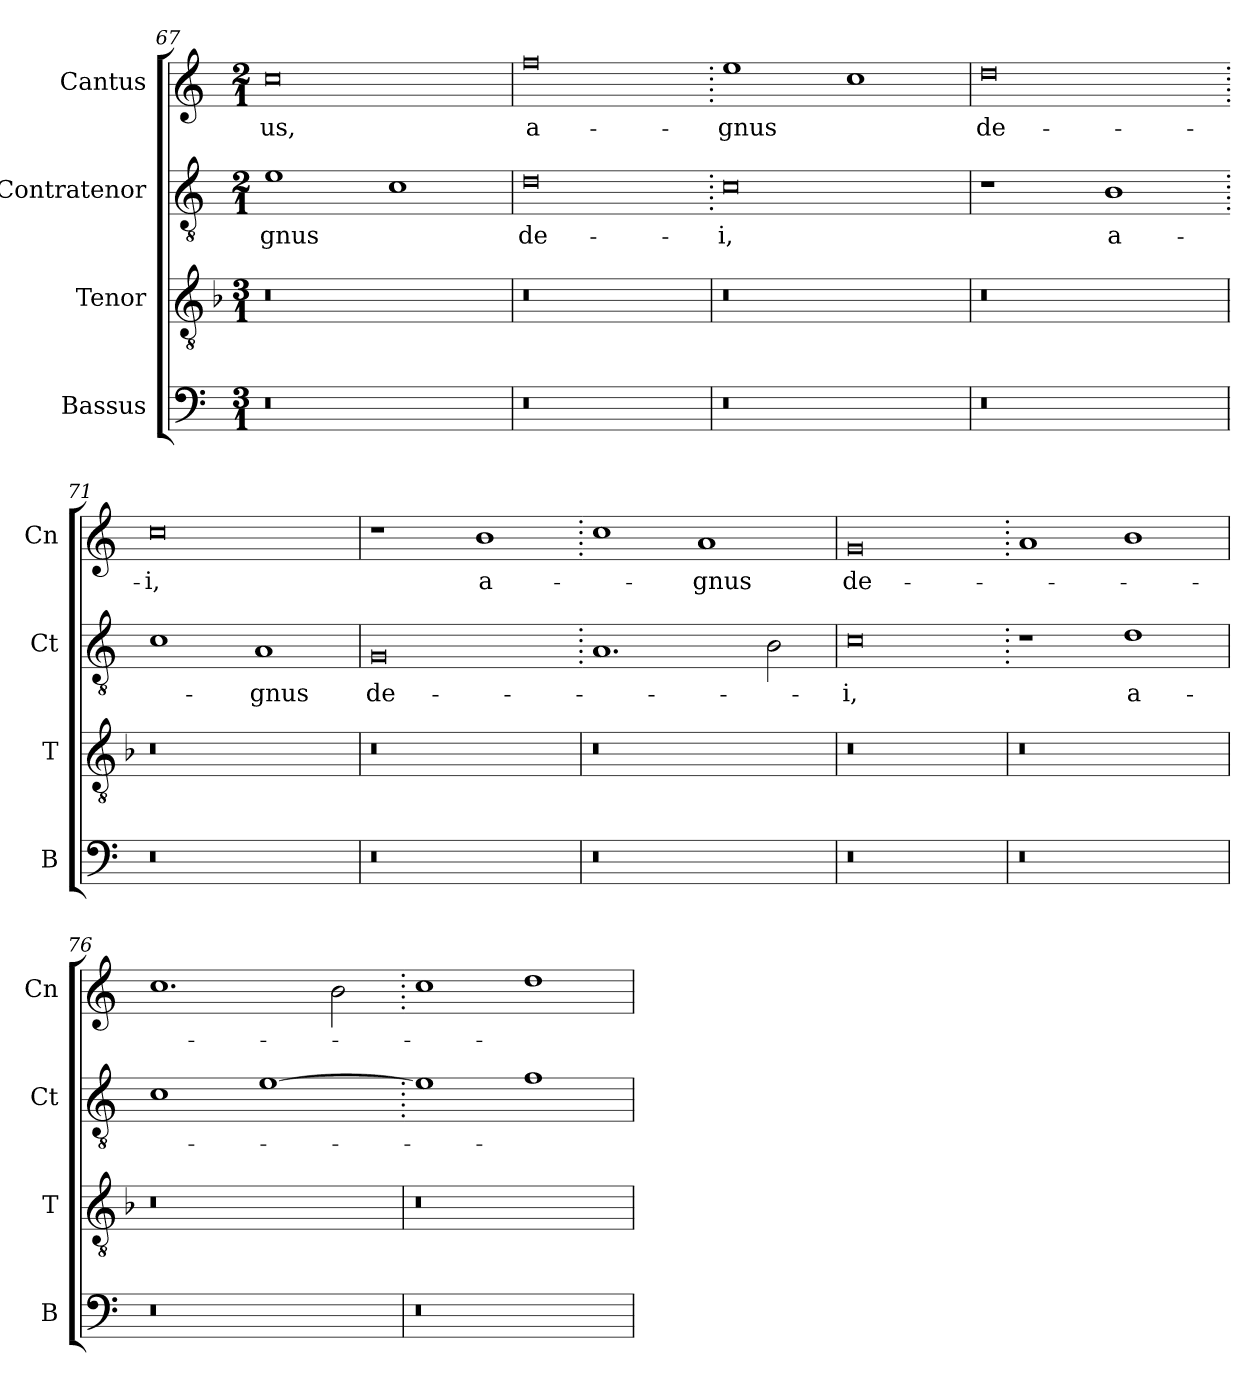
**kern	**kern	**kern	**text	**kern	**text
*part4	*part3	*part2	*part2	*part1	*part1
*staff4	*staff3	*staff2	*staff2	*staff1	*staff1
*I"Bassus	*I"Tenor	*I"Contratenor	*	*I"Cantus	*
*I'B	*I'T	*I'Ct	*	*I'Cn	*
*clefF4	*clefGv2	*clefGv2	*	*clefG2	*
*k[]	*k[b-]	*k[]	*	*k[]	*
*M3/1	*M3/1	*M2/1	*	*M2/1	*
=67	=67	=67	=67	=67	=67
0r	0r	1e	-gnus	0cc	-us,
.	.	1c	.	.	.
=68	=68	=68	=68	=68	=68
0r	0r	0d	de-	0ff	a-
=69	=69	=69.	=69.	=69.	=69.
0r	0r	0c	-i,	1ee	-gnus
.	.	.	.	1cc	.
=70	=70	=70	=70	=70	=70
0r	0r	1r	.	0dd	de-
.	.	1B	a-	.	.
=71	=71	=71.	=71.	=71.	=71.
0r	0r	1c	.	0cc	-i,
.	.	1A	-gnus	.	.
=72	=72	=72	=72	=72	=72
0r	0r	0G	de-	1r	.
.	.	.	.	1b	a-
=73	=73	=73.	=73.	=73.	=73.
0r	0r	1.A	.	1cc	.
.	.	.	.	1a	-gnus
.	.	2B\	.	.	.
=74	=74	=74	=74	=74	=74
0r	0r	0c	-i,	0g	de-
=75	=75	=75.	=75.	=75.	=75.
0r	0r	1r	.	1a	.
.	.	1d	a-	1b	.
=76	=76	=76	=76	=76	=76
0r	0r	1c	.	1.cc	.
.	.	[1e	.	.	.
.	.	.	.	2b\	.
=77	=77	=77.	=77.	=77.	=77.
0r	0r	1e]	.	1cc	.
.	.	1f	.	1dd	.
=	=	=	=	=	=
*-	*-	*-	*-	*-	*-
